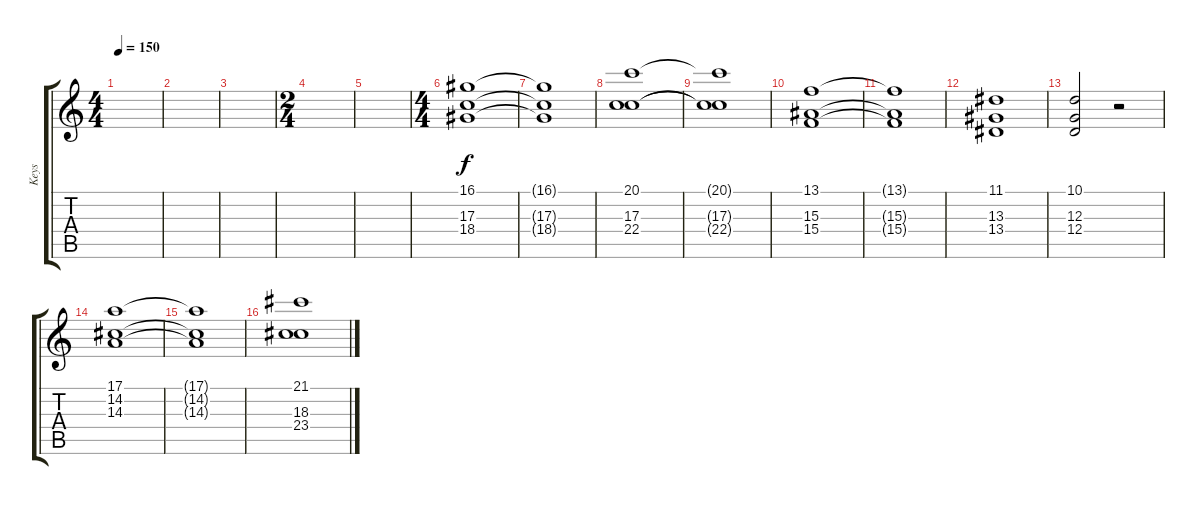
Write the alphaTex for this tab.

\track ("Keys" "Keys") {instrument drawbarorgan}
\staff {score tabs}
\tuning (E4 B3 G3 D3 A2 E2) {hide}
\ts (4 4)
\tempo 150
\clef g2
\ks c
|
|
|
\ts (2 4)
|
|
\ts (4 4)
(16.1 17.3 18.4).1 |
(16.1{t} 17.3{t} 18.4{t}).1 |
(20.1 17.3 22.4).1 |
(20.1{t} 17.3{t} 22.4{t}).1 |
(13.1 15.3 15.4).1 |
(13.1{t} 15.3{t} 15.4{t}).1 |
(11.1 13.3 13.4).1 |
(10.1 12.3 12.4).2 r.2 |
(17.1 14.2 14.3).1 |
(17.1{t} 14.2{t} 14.3{t}).1 |
(21.1 18.3 23.4).1
